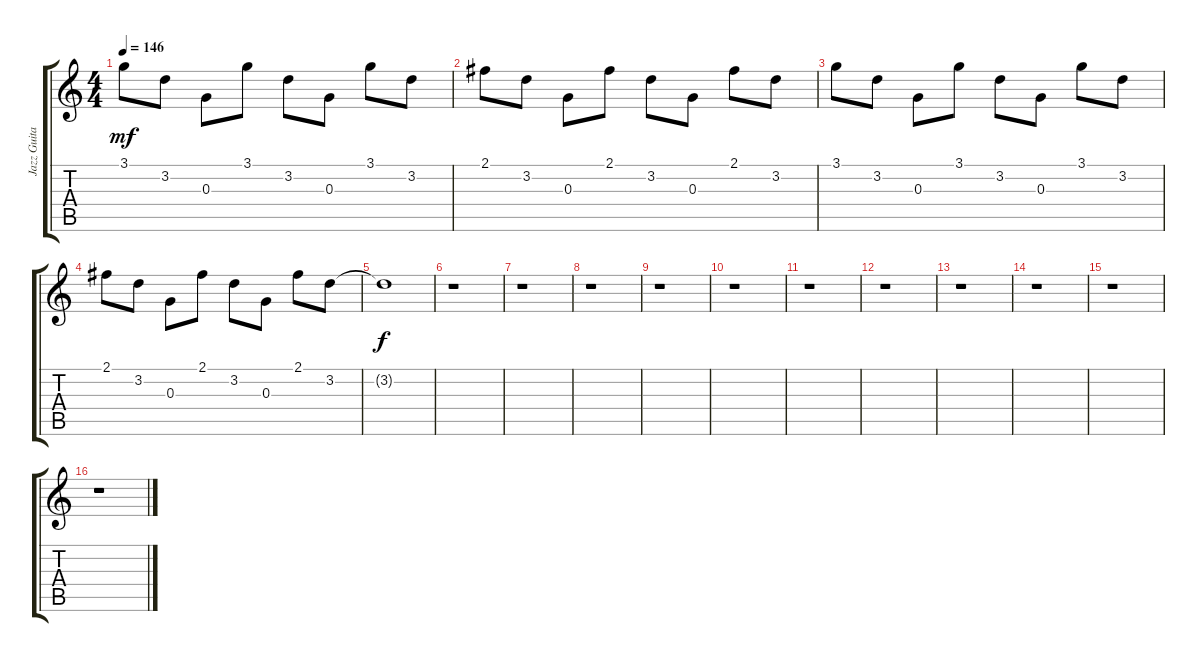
\track ("Jazz Guitar 1/2" "Jazz Guita") {instrument electricguitarjazz}
\staff {score tabs}
\tuning (E4 B3 G3 D3 A2 E2) {hide}
\ts (4 4)
\tempo 146
\clef g2
\ks c
3.1.8{dy mf} 3.2.8 0.3.8 3.1.8 3.2.8 0.3.8 3.1.8 3.2.8 |
2.1.8 3.2.8 0.3.8 2.1.8 3.2.8 0.3.8 2.1.8 3.2.8 |
3.1.8 3.2.8 0.3.8 3.1.8 3.2.8 0.3.8 3.1.8 3.2.8 |
2.1.8 3.2.8 0.3.8 2.1.8 3.2.8 0.3.8 2.1.8 3.2.8 |
3.2{t}.1{dy f} |
r.1 |
r.1 |
r.1 |
r.1 |
r.1 |
r.1 |
r.1 |
r.1 |
r.1 |
r.1 |
r.1
